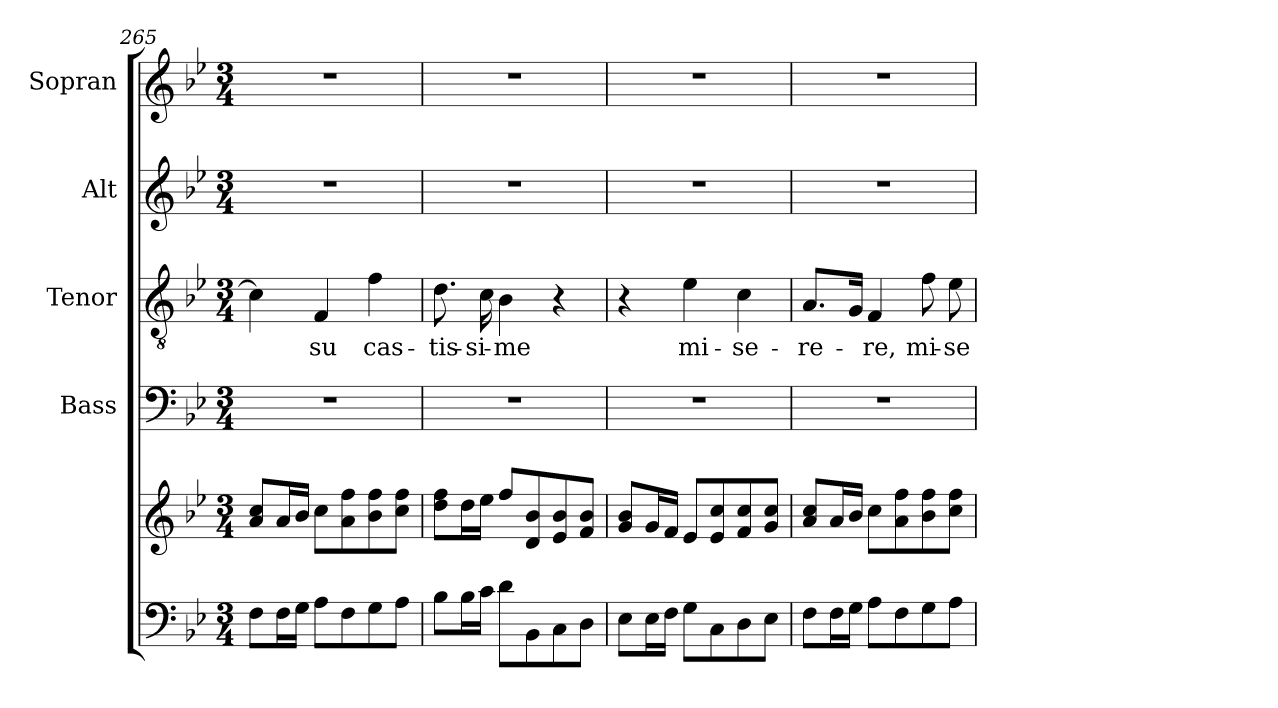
**kern	**kern	**kern	**kern	**text	**kern	**kern
*part5	*part5	*part4	*part3	*part3	*part2	*part1
*staff6	*staff5	*staff4	*staff3	*staff3	*staff2	*staff1
*	*	*I"Bass	*I"Tenor	*	*I"Alt	*I"Sopran
*	*	*I'B.	*I'T.	*	*I'A.	*I'S.
!!LO:LB:g=z
*clefF4	*clefG2	*clefF4	*clefGv2	*	*clefG2	*clefG2
*k[b-e-]	*k[b-e-]	*k[b-e-]	*k[b-e-]	*	*k[b-e-]	*k[b-e-]
*B-:	*B-:	*B-:	*B-:	*	*B-:	*B-:
*M3/4	*M3/4	*M3/4	*M3/4	*	*M3/4	*M3/4
=265	=265	=265	=265	=265	=265	=265
8F\L	8a/ 8cc/L	2.r	4c\]	.	2.r	2.r
16F\L	16a/L	.	.	.	.	.
16G\JJ	16b-/JJ	.	.	.	.	.
!	!	!	!	!LO:LY:b	!	!
8A\L	8cc\L	.	4F/	-su	.	.
8F\	8a\ 8ff\	.	.	.	.	.
!	!	!	!	!LO:LY:b	!	!
8G\	8b-\ 8ff\	.	4f\	cas-	.	.
8A\J	8cc\ 8ff\J	.	.	.	.	.
=266	=266	=266	=266	=266	=266	=266
!	!	!	!	!LO:LY:b	!	!
8B-\L	8dd\ 8ff\L	2.r	8.d\	-tis-	2.r	2.r
16B-\L	16dd\L	.	.	.	.	.
!	!	!	!	!LO:LY:b	!	!
16c\JJ	16ee-\JJ	.	16c\	-si-	.	.
!	!	!	!	!LO:LY:b	!	!
8d\L	8ff/L	.	4B-\	-me	.	.
8BB-\	8d/ 8b-/	.	.	.	.	.
8C\	8e-/ 8b-/	.	4r	.	.	.
8D\J	8f/ 8b-/J	.	.	.	.	.
=267	=267	=267	=267	=267	=267	=267
8E-\L	8g/ 8b-/L	2.r	4r	.	2.r	2.r
16E-\L	16g/L	.	.	.	.	.
16F\JJ	16f/JJ	.	.	.	.	.
!	!	!	!	!LO:LY:b	!	!
8G\L	8e-/L	.	4e-\	mi-	.	.
8C\	8e-/ 8cc/	.	.	.	.	.
!	!	!	!	!LO:LY:b	!	!
8D\	8f/ 8cc/	.	4c\	-se-	.	.
8E-\J	8g/ 8cc/J	.	.	.	.	.
=268	=268	=268	=268	=268	=268	=268
!	!	!	!	!LO:LY:b	!	!
8F\L	8a/ 8cc/L	2.r	8.A/L	-re-	2.r	2.r
16F\L	16a/L	.	.	.	.	.
16G\JJ	16b-/JJ	.	16G/Jk	.	.	.
!	!	!	!	!LO:LY:b	!	!
8A\L	8cc\L	.	4F/	-re,	.	.
8F\	8a\ 8ff\	.	.	.	.	.
!	!	!	!	!LO:LY:b	!	!
8G\	8b-\ 8ff\	.	8f\	mi-	.	.
!	!	!	!	!LO:LY:b	!	!
8A\J	8cc\ 8ff\J	.	8e-\	-se-	.	.
=	=	=	=	=	=	=
*-	*-	*-	*-	*-	*-	*-
